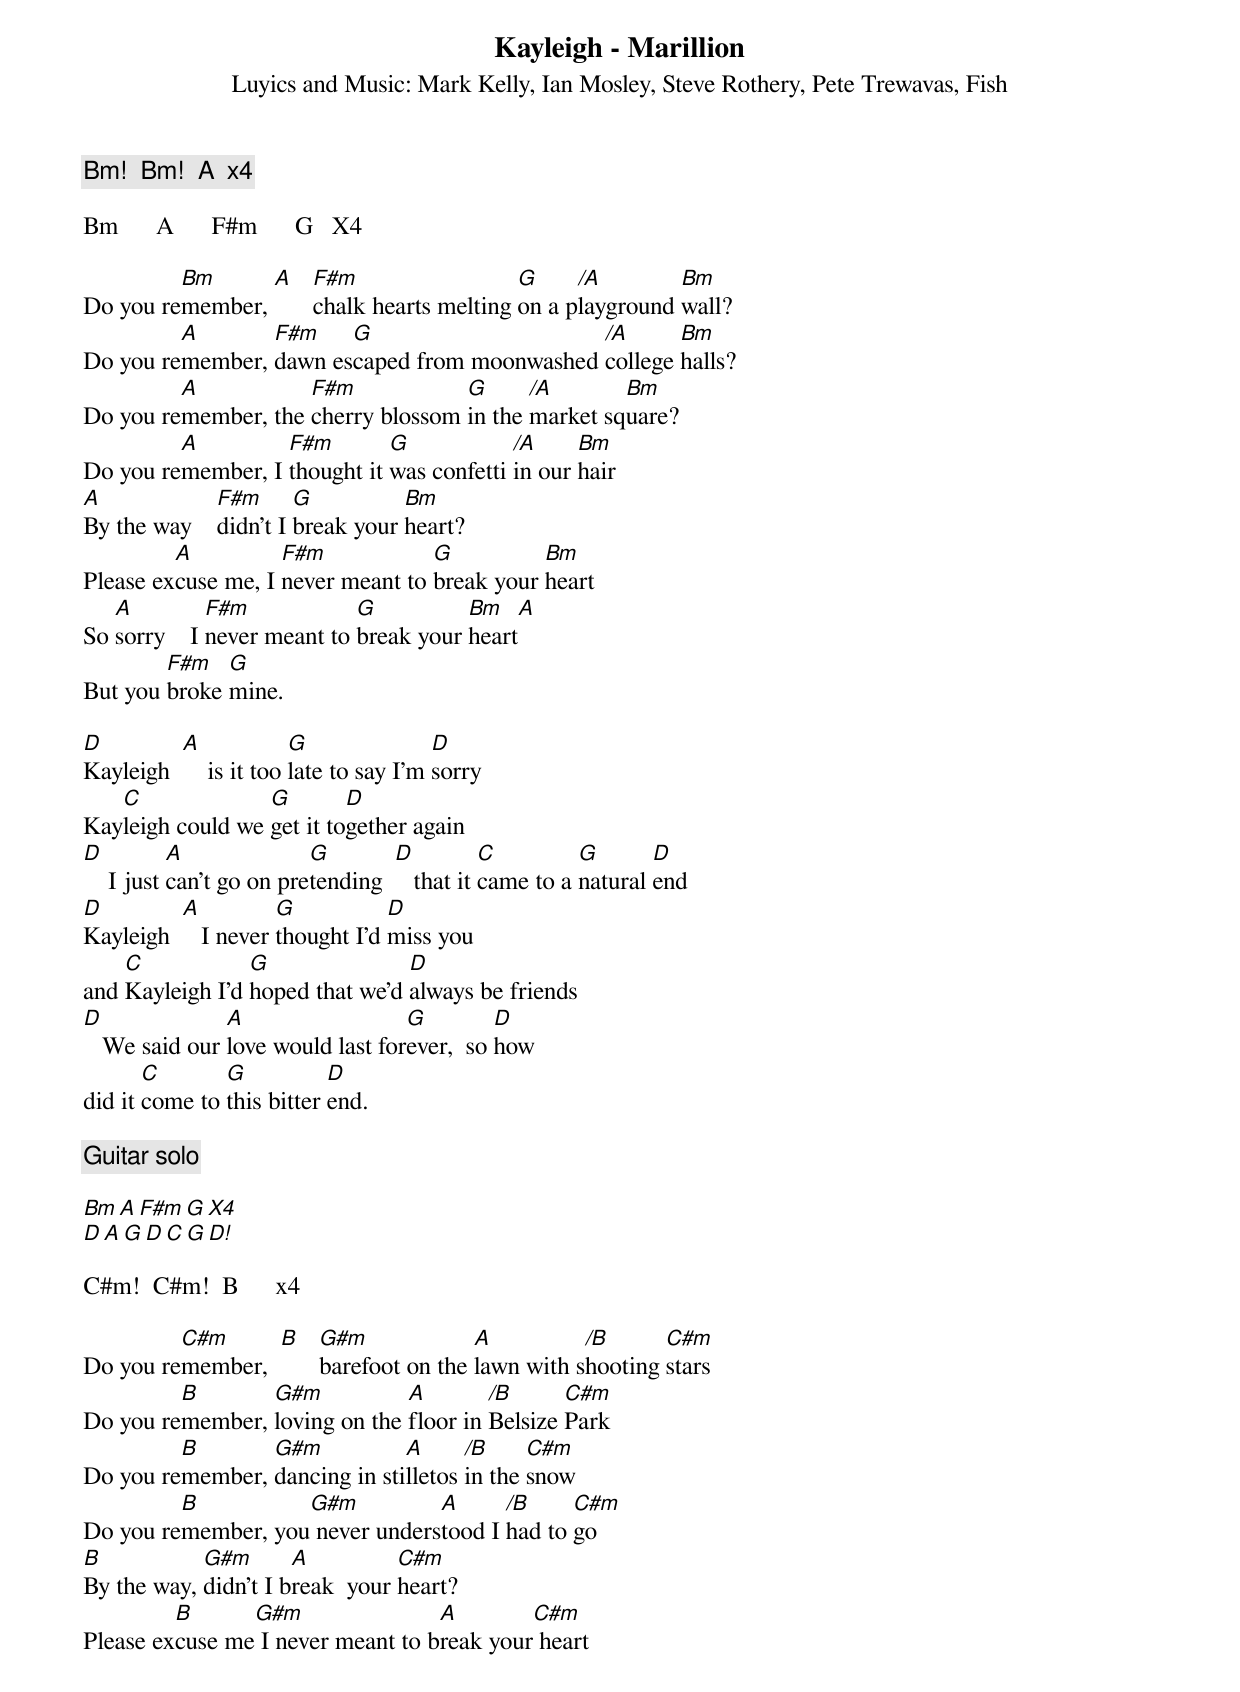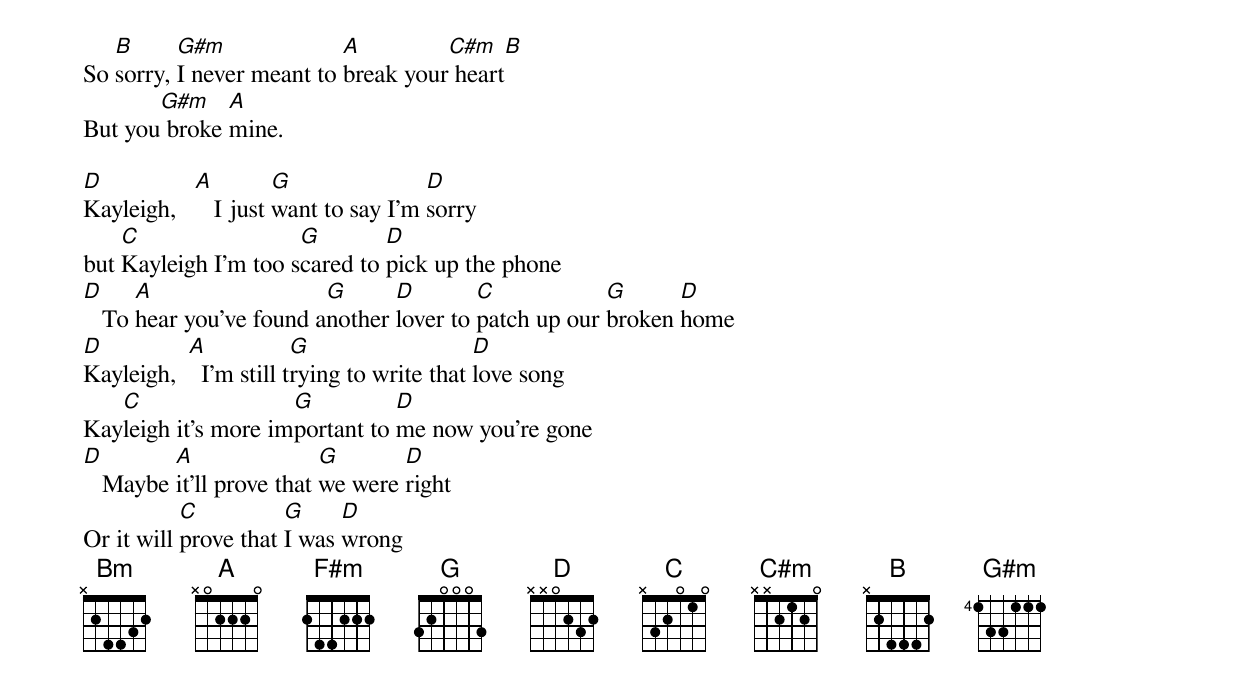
Kayleigh - Marillion
Luyics and Music: Mark Kelly, Ian Mosley, Steve Rothery, Pete Trewavas, Fish

Bm!  Bm!  A  x4

Bm      A      F#m      G   X4

         Bm      A  F#m                  G     /A        Bm
Do you remember,    chalk hearts melting on a playground wall?
         A       F#m    G                     /A      Bm
Do you remember, dawn escaped from moonwashed college halls?
         A           F#m            G      /A       Bm
Do you remember, the cherry blossom in the market square?
         A         F#m        G            /A     Bm
Do you remember, I thought it was confetti in our hair
A             F#m      G          Bm
By the way    didn't I break your heart?
         A          F#m            G          Bm
Please excuse me, I never meant to break your heart
   A          F#m            G          Bm      A
So sorry    I never meant to break your heart
        F#m   G
But you broke mine.

D         A             G               D
Kayleigh      is it too late to say I'm sorry
   C              G        D
Kayleigh could we get it together again
D          A              G        D          C         G       D
    I just can't go on pretending     that it came to a natural end
D         A          G           D
Kayleigh     I never thought I'd miss you
    C            G               D
and Kayleigh I'd hoped that we'd always be friends
D              A                  G         D
   We said our love would last forever,  so how
       C       G           D
did it come to this bitter end.

[Guitar solo]

Bm    A    F#m    G  X4
D   A   G   D   C   G   D!

C#m!  C#m!  B      x4

         C#m      B  G#m             A          /B      C#m
Do you remember,     barefoot on the lawn with shooting stars
         B       G#m           A        /B      C#m
Do you remember, loving on the floor in Belsize Park
         B       G#m           A      /B     C#m
Do you remember, dancing in stilletos in the snow
         B          G#m          A      /B     C#m
Do you remember, you never understood I had to go
B           G#m       A          C#m
By the way, didn't I break  your heart?
         B      G#m                A        C#m
Please excuse me I never meant to break your heart
   B      G#m              A         C#m      B
So sorry, I never meant to break your heart
       G#m    A
But you broke mine.

D           A         G               D
Kayleigh,      I just want to say I'm sorry
    C                 G        D
but Kayleigh I'm too scared to pick up the phone
D     A                  G      D        C            G      D
   To hear you've found another lover to patch up our broken home
D          A            G                   D
Kayleigh,    I'm still trying to write that love song
   C                 G          D
Kayleigh it's more important to me now you're gone
D        A                G       D
   Maybe it'll prove that we were right
           C          G     D
Or it will prove that I was wrong
